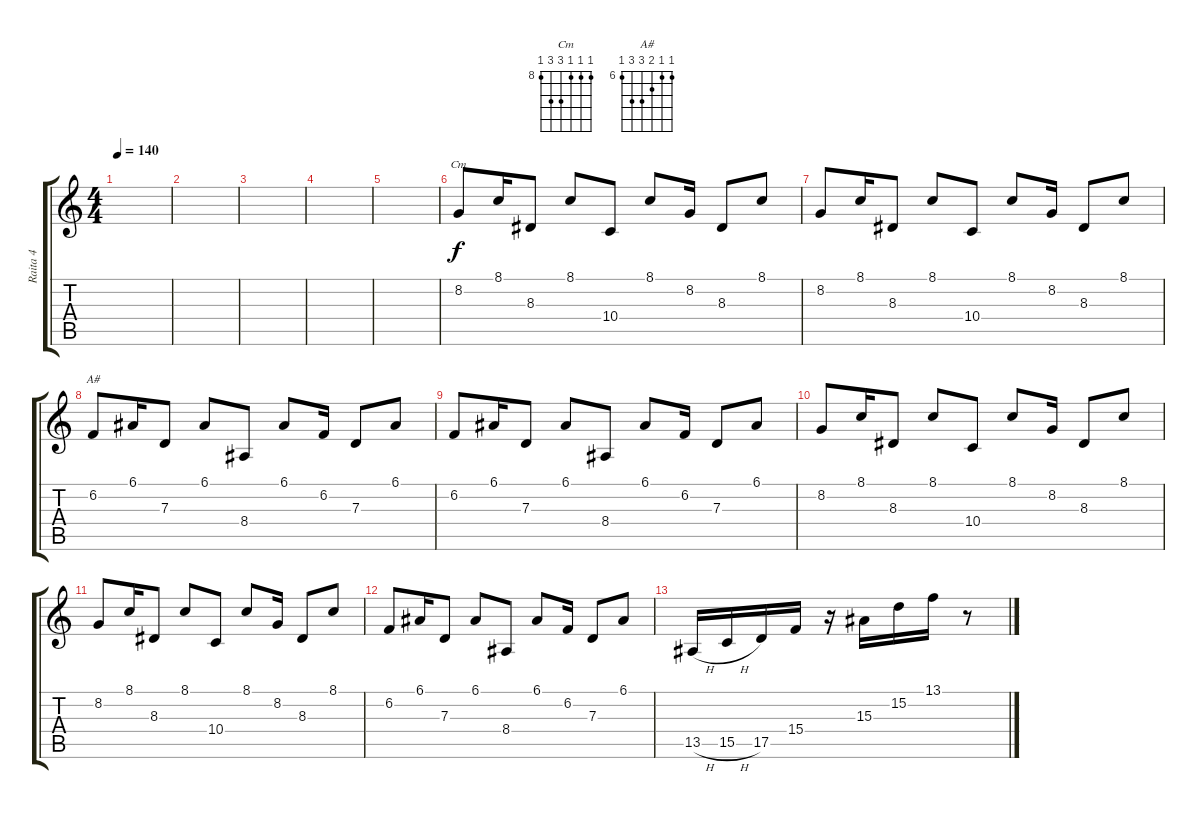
\track ("Raita 4" "Raita 4") {instrument sitar}
\staff {score tabs}
\tuning (E4 B3 G3 D3 A2 E2) {hide}
\chord ("Cm" 8 8 8 10 10 8) {firstfret 8}
\chord ("A#" 6 6 7 8 8 6) {firstfret 6}
\ts (4 4)
\tempo 140
\clef g2
\ks c
|
|
|
|
|
8.2.8{ch "Cm"} 8.1.16 8.3.8 8.1.8 10.4.8 8.1.8 8.2.16 8.3.8 8.1.8 |
8.2.8 8.1.16 8.3.8 8.1.8 10.4.8 8.1.8 8.2.16 8.3.8 8.1.8 |
6.2.8{ch "A#"} 6.1.16 7.3.8 6.1.8 8.4.8 6.1.8 6.2.16 7.3.8 6.1.8 |
6.2.8 6.1.16 7.3.8 6.1.8 8.4.8 6.1.8 6.2.16 7.3.8 6.1.8 |
8.2.8 8.1.16 8.3.8 8.1.8 10.4.8 8.1.8 8.2.16 8.3.8 8.1.8 |
8.2.8 8.1.16 8.3.8 8.1.8 10.4.8 8.1.8 8.2.16 8.3.8 8.1.8 |
6.2.8 6.1.16 7.3.8 6.1.8 8.4.8 6.1.8 6.2.16 7.3.8 6.1.8 |
13.5{h}.16 15.5{h}.16 17.5.16 15.4.16 r.16 15.3.16 15.2.16 13.1.16 r.8
